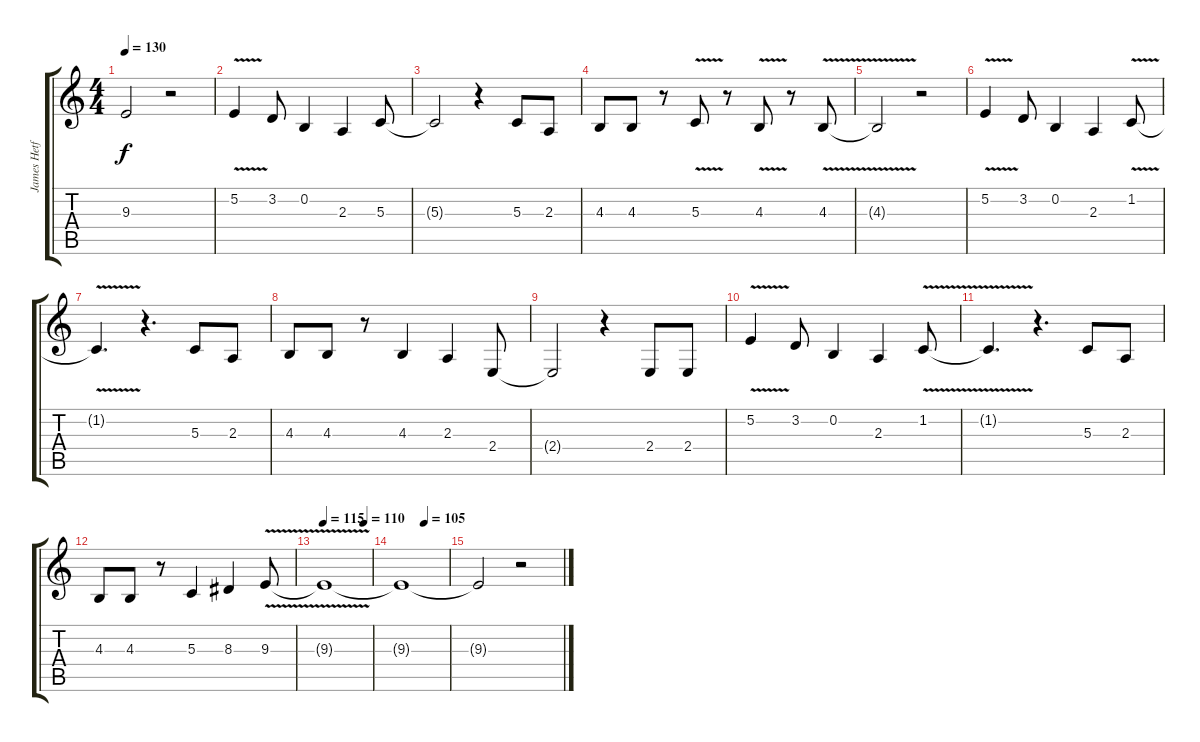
\track ("James Hetfield Vocals" "James Hetf") {instrument englishhorn}
\staff {score tabs}
\tuning (E4 B3 G3 D3 A2 E2) {hide}
\ts (4 4)
\tempo 130
\clef g2
\ks c
9.3{t}.2{dy f} r.2 |
5.2{v}.4 3.2.8 0.2.4 2.3.4 5.3.8 |
5.3{t}.2 r.4 5.3.8 2.3.8 |
4.3.8 4.3.8 r.8 5.3{v}.8 r.8 4.3{v}.8 r.8 4.3{v}.8 |
4.3{t}.2 r.2 |
5.2{v}.4 3.2.8 0.2.4 2.3.4 1.2{v}.8 |
1.2{t}.4{d} r.4{d} 5.3.8 2.3.8 |
4.3.8 4.3.8 r.8 4.3.4 2.3.4 2.4.8 |
2.4{t}.2 r.4 2.4.8 2.4.8 |
5.2{v}.4 3.2.8 0.2.4 2.3.4 1.2{v}.8 |
1.2{t}.4{d} r.4{d} 5.3.8 2.3.8 |
4.3.8 4.3.8 r.8 5.3.4 8.3.4 9.3{v}.8 |
\tempo 115
\tempo (110 0.84375)
9.3{t}.1 |
\tempo (105 0.5)
9.3{t}.1 |
9.3{t}.2 r.2
